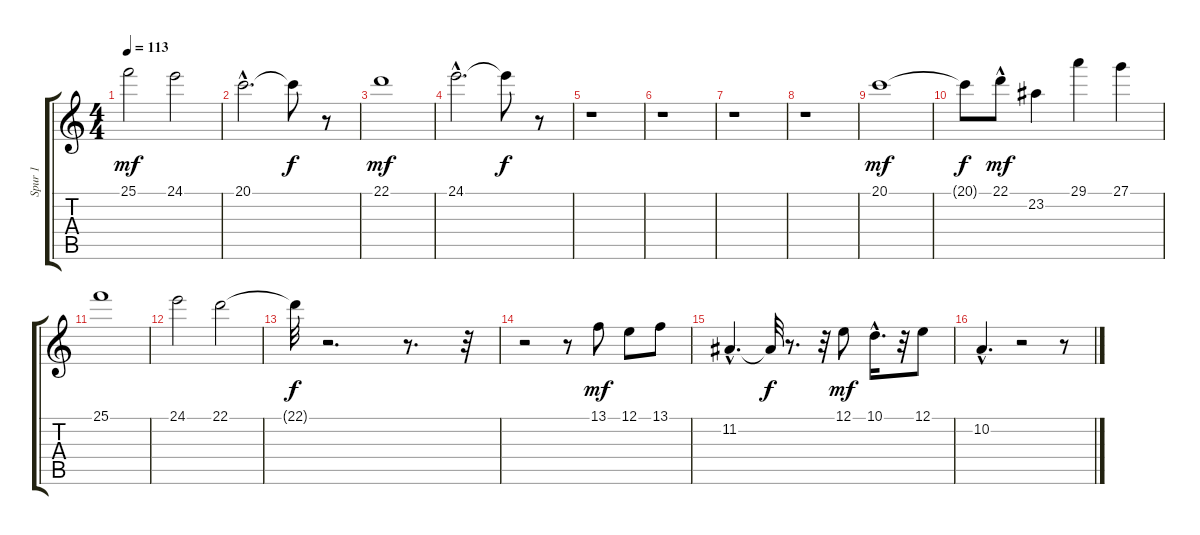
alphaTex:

\track ("Spur 1" "Spur 1") {instrument flute}
\staff {score tabs}
\tuning (E4 B3 G3 D3 A2 E2) {hide}
\ts (4 4)
\tempo 113
\clef g2
\ks c
25.1.2{dy mf} 24.1.2 |
20.1{hac}.2{d} 20.1{t}.8{dy f} r.8 |
22.1.1{dy mf} |
24.1{hac}.2{d} 24.1{t}.8{dy f} r.8 |
r.1 |
r.1 |
r.1 |
r.1 |
20.1.1{dy mf} |
20.1{t}.8{dy f} 22.1{hac}.8{dy mf} 23.2.4 29.1.4 27.1.4 |
25.1.1 |
24.1.2 22.1.2 |
22.1{t}.32{dy f} r.2{d} r.8{d} r.32 |
r.2 r.8 13.1.8{dy mf} 12.1.8 13.1.8 |
11.2{hac}.4{d} 11.2{t}.32{dy f} r.8{d} r.32 12.1.8{dy mf} 10.1{hac}.16{d} r.32 12.1.8 |
10.2{hac}.4{d} r.2 r.8
